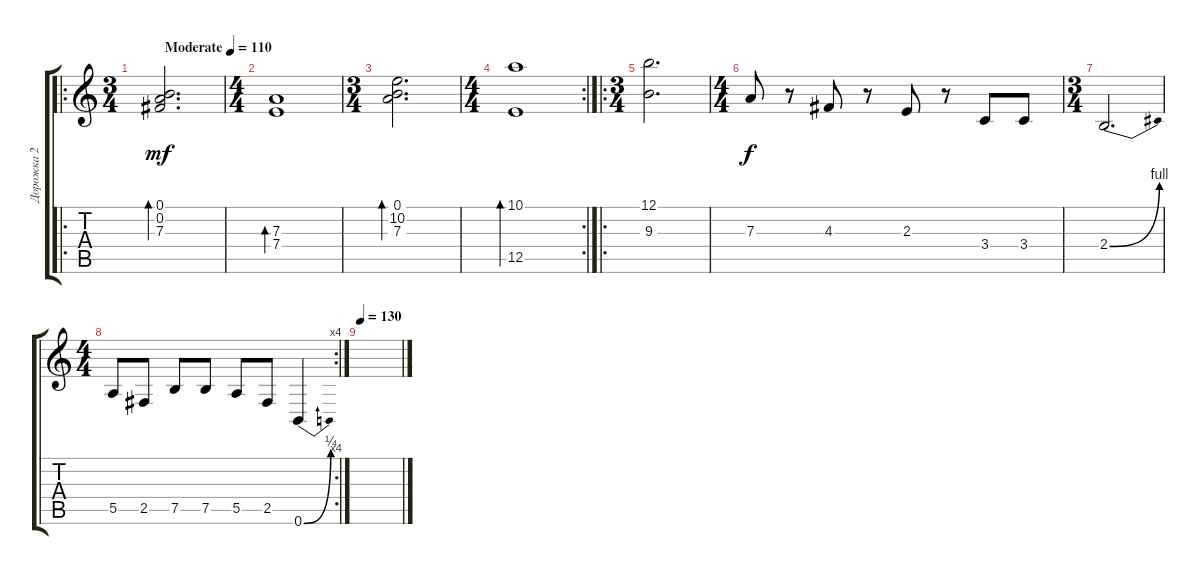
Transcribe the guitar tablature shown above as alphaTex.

\track ("Дорожка 2" "Дорожка 2") {instrument acousticguitarsteel}
\staff {score tabs}
\tuning (B3 Gb3 D3 A2 E2 B1) {hide}
\ro
\ts (3 4)
\tempo (110 "Moderate")
\clef g2
\ks c
(0.1 0.2 7.3).2{d bd 120 dy mf instrument acousticguitarsteel} |
\ts (4 4)
(7.3 7.4).1{bd 120} |
\ts (3 4)
(0.1 10.2 7.3).2{d bd 120} |
\rc 2
\ts (4 4)
(10.1 12.5).1{bd 120} |
\ro
\ts (3 4)
(12.1 9.3).2{d} |
\ts (4 4)
7.3.8{dy f} r.8 4.3.8 r.8 2.3.8 r.8 3.4.8 3.4.8 |
\ts (3 4)
2.4{be (bend 0 0 60 4)}.2{d} |
\rc 4
\ts (4 4)
5.5.8 2.5.8 7.5.8 7.5.8 5.5.8 2.5.8 0.6{be (bend 0 0 60 1)}.4 |
\tempo 130
